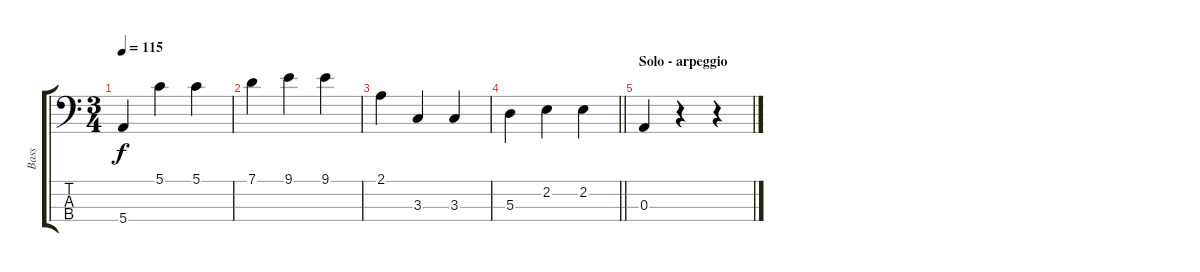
\track ("Bass" "Bass") {instrument electricbassfinger}
\staff {score tabs}
\tuning (G2 D2 A1 E1) {hide}
\ts (3 4)
\tempo 115
\clef f4
\ks aminor
5.4.4{dy f} 5.1.4 5.1.4 |
7.1.4 9.1.4 9.1.4 |
2.1.4 3.3.4 3.3.4 |
\barLineRight lightlight
5.3.4 2.2.4 2.2.4 |
\section ("" "Solo - arpeggio")
0.3.4 r.4 r.4
